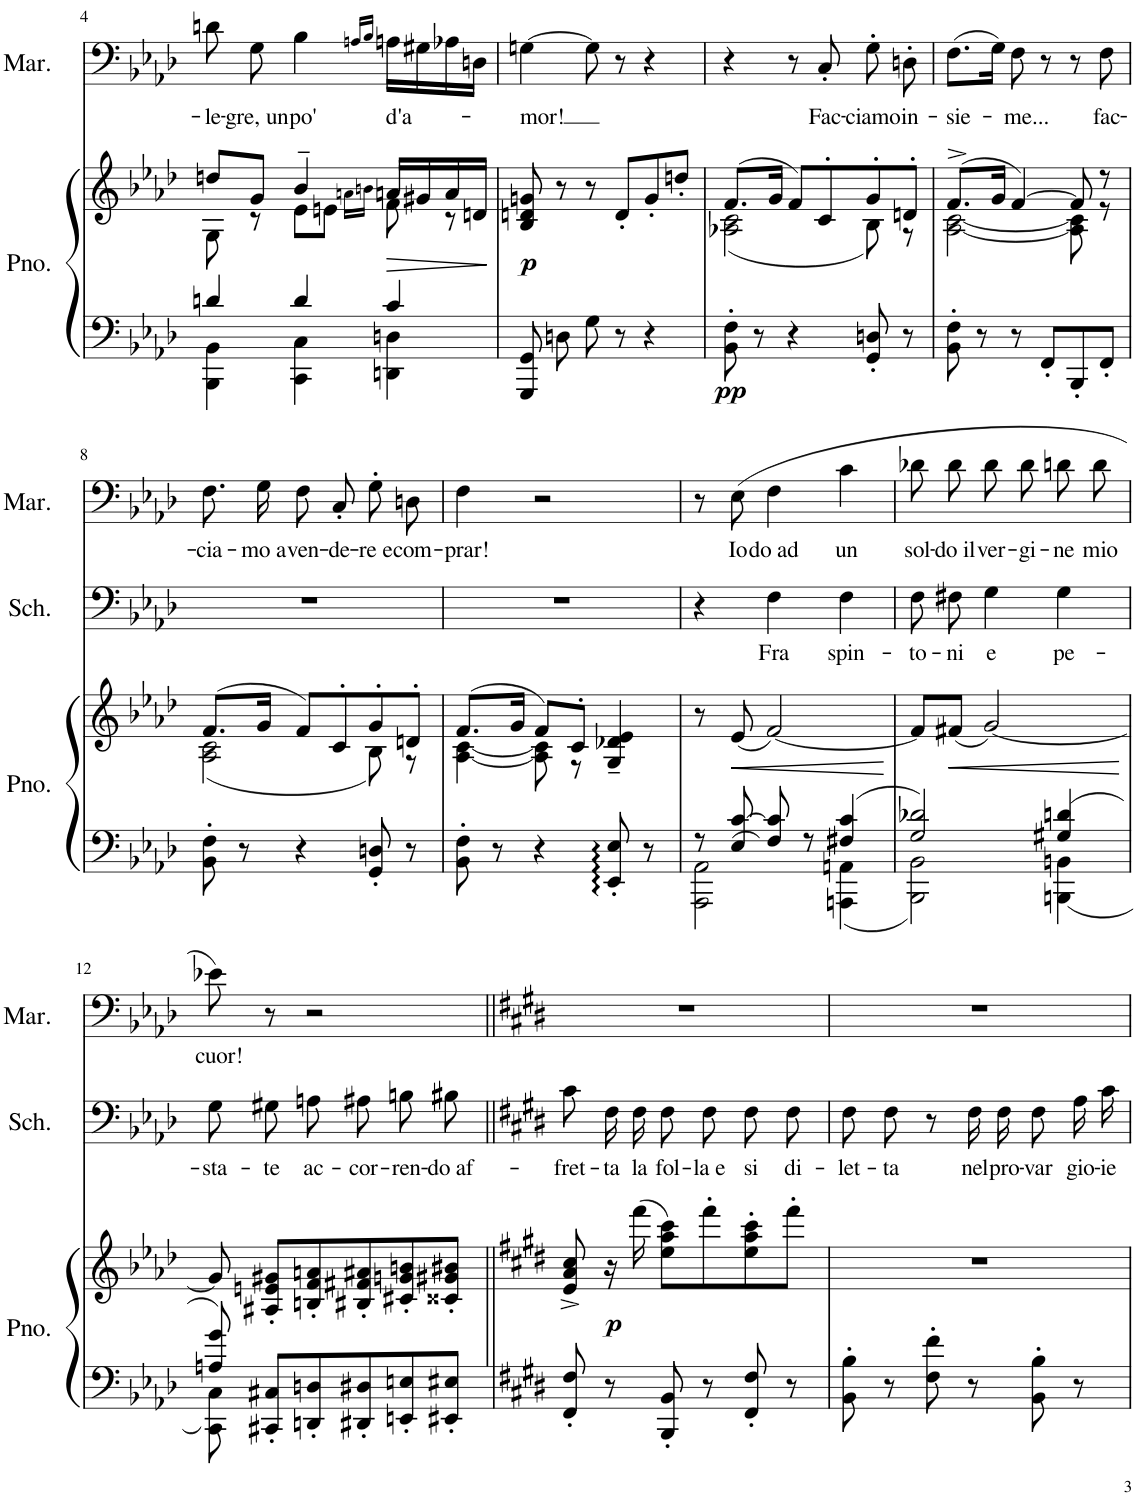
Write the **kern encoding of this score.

**kern	**kern	**dynam	**kern	**text	**kern	**text	**kern	**text	**kern	**text	**kern	**text	**dynam	**kern	**text	**dynam	**kern	**text
*part8	*part8	*part8	*part7	*part7	*part6	*part6	*part5	*part5	*part4	*part4	*part3	*part3	*part3	*part2	*part2	*part2	*part1	*part1
*staff9	*staff8	*staff8/9	*staff7	*staff7	*staff6	*staff6	*staff5	*staff5	*staff4	*staff4	*staff3	*staff3	*staff3	*staff2	*staff2	*staff2	*staff1	*staff1
*I"Piano	*	*	*I"Schaunard	*	*I"Marcello	*	*I"Venditori Bass	*	*I"Venditori Bass	*	*I"Venditrici Soprano 2	*	*	*I"Venditrici Soprano 1	*	*	*I"Venditrici Ténor	*
*I'Pno.	*	*	*I'Sch.	*	*I'Mar.	*	*I'Vend B.	*	*I'Ven B.	*	*I'Vend S2	*	*	*I'Vend S1	*	*	*I'Ven T.	*
!!LO:PB:g=z
*clefF4	*clefG2	*	*clefF4	*	*clefF4	*	*clefF4	*	*clefF4	*	*clefG2	*	*	*clefG2	*	*	*clefGv2	*
*k[b-e-a-d-]	*k[b-e-a-d-]	*	*k[b-e-a-d-]	*	*k[b-e-a-d-]	*	*k[b-e-a-d-]	*	*k[b-e-a-d-]	*	*k[b-e-a-d-]	*	*	*k[b-e-a-d-]	*	*	*k[b-e-a-d-]	*
*M3/4	*M3/4	*	*M3/4	*	*M3/4	*	*M3/4	*	*M3/4	*	*M3/4	*	*	*M3/4	*	*	*M3/4	*
=4	=4	=4	=4	=4	=4	=4	=4	=4	=4	=4	=4	=4	=4	=4	=4	=4	=4	=4
*^	*^	*	*	*	*	*	*	*	*	*	*	*	*	*	*	*	*	*
!	!	!	!	!	!	!	!	!LO:LY:b	!	!	!	!	!	!	!	!	!	!	!	!
4dn/	4BBB-\ 4BB-\	8ddn/L	8G\	.	2.r	.	8dn\	-le-	2.r	.	2.r	.	2.r	.	.	2.r	.	.	2.r	.
!	!	!	!	!	!	!	!	!LO:LY:b	!	!	!	!	!	!	!	!	!	!	!	!
.	.	8g/J	8r	.	.	.	8G\	-gre, un	.	.	.	.	.	.	.	.	.	.	.	.
!	!	!	!	!	!	!	!	!LO:LY:b	!	!	!	!	!	!	!	!	!	!	!	!
4d/	4CC\ 4C\	4b-~/	8e-\L	.	.	.	4B-\	po'	.	.	.	.	.	.	.	.	.	.	.	.
.	.	.	8en\J	.	.	.	.	.	.	.	.	.	.	.	.	.	.	.	.	.
.	.	.	16qan\LL	.	.	.	16qAn/LL	.	.	.	.	.	.	.	.	.	.	.	.	.
.	.	.	16qbn\JJ	.	.	.	16qB-/JJ	.	.	.	.	.	.	.	.	.	.	.	.	.
!	!	!	!	!LO:HP:b	!	!	!	!LO:LY:b	!	!	!	!	!	!	!	!	!	!	!	!
4c/	4DDn\ 4Dn\	16an/LL	8f\	>	.	.	16An\LL	d'a-	.	.	.	.	.	.	.	.	.	.	.	.
.	.	16g#X/	.	.	.	.	16G#X\	.	.	.	.	.	.	.	.	.	.	.	.	.
.	.	16a/	8r	.	.	.	16A-X\	.	.	.	.	.	.	.	.	.	.	.	.	.
.	.	16dn/JJ	.	.	.	.	16Dn\JJ	.	.	.	.	.	.	.	.	.	.	.	.	.
*v	*v	*	*	*	*	*	*	*	*	*	*	*	*	*	*	*	*	*	*	*
*	*v	*v	*	*	*	*	*	*	*	*	*	*	*	*	*	*	*	*	*
.	.	]	.	.	.	.	.	.	.	.	.	.	.	.	.	.	.	.
=5	=5	=5	=5	=5	=5	=5	=5	=5	=5	=5	=5	=5	=5	=5	=5	=5	=5	=5
!	!	!	!	!	!	!LO:LY:b	!	!	!	!	!	!	!	!	!	!	!	!
*	*	*	*	*	*	*	*Xbrackettup	*	*	*	*	*	*	*	*	*	*	*
!	!	!LO:DY:b	!	!	!	!	!	!	!	!	!	!	!	!	!	!	!	!
8GGG/ 8GG/	8B-/ 8dn/ 8gn/	p	2.r	.	[4Gn\	-mor!	12.G\L	Dat-	4r	.	2.r	.	.	2.r	.	.	4r	.
8Dn\	8r	.	.	.	.	.	24Dn\K	-te-	.	.	.	.	.	.	.	.	.	.
.	.	.	.	.	.	.	12D\J	-ri!	.	.	.	.	.	.	.	.	.	.
8G\	8r	.	.	.	8G\]	.	2r	.	8dn\L	Tro-	.	.	.	.	.	.	4r	.
8r	8d'/L	.	.	.	8r	.	.	.	8G\J	-te	.	.	.	.	.	.	.	.
4r	8g'/	.	.	.	4r	.	.	.	4r	.	.	.	.	.	.	.	8g\L	Pru-
.	8ddn'/J	.	.	.	.	.	.	.	.	.	.	.	.	.	.	.	16g\L	-gne
.	.	.	.	.	.	.	.	.	.	.	.	.	.	.	.	.	16dn\JJ	di
=6	=6	=6	=6	=6	=6	=6	=6	=6	=6	=6	=6	=6	=6	=6	=6	=6	=6	=6
*	*^	*	*	*	*	*	*	*	*	*	*	*	*	*	*	*	*	*
!	!	!	!LO:DY:b=2	!	!	!	!	!	!	!	!	!	!	!	!	!	!	!	!
8BB-\' 8F\'	(8.f/L	(2A-X\ 2c\	pp	2.r	.	4r	.	2.r	.	2.r	.	2.r	.	.	2.r	.	.	[4f^	Tours!
8r	.	.	.	.	.	.	.	.	.	.	.	.	.	.	.	.	.	.	.
.	16g/Jk	.	.	.	.	.	.	.	.	.	.	.	.	.	.	.	.	.	.
4r	8f/L)	.	.	.	.	8r	.	.	.	.	.	.	.	.	.	.	.	4f]	.
!	!	!	!	!	!	!	!LO:LY:b	!	!	!	!	!	!	!	!	!	!	!	!
.	8c'/	.	.	.	.	8C'/	Fac-	.	.	.	.	.	.	.	.	.	.	.	.
!	!	!	!	!	!	!	!LO:LY:b	!	!	!	!	!	!	!	!	!	!	!	!
8GG/' 8Dn/'	8g'/	8B-\)	.	.	.	8G'\	-ciamo	.	.	.	.	.	.	.	.	.	.	4r	.
!	!	!	!	!	!	!	!LO:LY:b	!	!	!	!	!	!	!	!	!	!	!	!
8r	8dn'/J	8r	.	.	.	8Dn'\	in-	.	.	.	.	.	.	.	.	.	.	.	.
=7	=7	=7	=7	=7	=7	=7	=7	=7	=7	=7	=7	=7	=7	=7	=7	=7	=7	=7	=7
!	!	!	!	!	!	!	!LO:LY:b	!	!	!	!	!	!	!	!	!	!	!	!
8BB-\' 8F\'	(8.f^/L	[2A-\ [2c\	.	2.r	.	(8.F\L	-sie-	2.r	.	2.r	.	2.r	.	.	2.r	.	.	2.r	.
8r	.	.	.	.	.	.	.	.	.	.	.	.	.	.	.	.	.	.	.
.	16g/Jk	.	.	.	.	16G\Jk)	.	.	.	.	.	.	.	.	.	.	.	.	.
!	!	!	!	!	!	!	!LO:LY:b	!	!	!	!	!	!	!	!	!	!	!	!
8r	[4f/)	.	.	.	.	8F\	-me...	.	.	.	.	.	.	.	.	.	.	.	.
8FF'/L	.	.	.	.	.	8r	.	.	.	.	.	.	.	.	.	.	.	.	.
8BBB-'/	8f/]	8A-\] 8c\]	.	.	.	8r	.	.	.	.	.	.	.	.	.	.	.	.	.
!	!	!	!	!	!	!	!LO:LY:b	!	!	!	!	!	!	!	!	!	!	!	!
8FF'/J	8r	8r	.	.	.	8F\	fac-	.	.	.	.	.	.	.	.	.	.	.	.
!!LO:LB:g=z
=8	=8	=8	=8	=8	=8	=8	=8	=8	=8	=8	=8	=8	=8	=8	=8	=8	=8	=8	=8
!	!	!	!	!	!	!	!LO:LY:b	!	!	!	!	!	!	!	!	!	!	!	!
8BB-\' 8F\'	(8.f/L	(2A-\ 2c\	.	2.r	.	8.F\	-cia-	2.r	.	2.r	.	2.r	.	.	2.r	.	.	2.r	.
8r	.	.	.	.	.	.	.	.	.	.	.	.	.	.	.	.	.	.	.
!	!	!	!	!	!	!	!LO:LY:b	!	!	!	!	!	!	!	!	!	!	!	!
.	16g/Jk	.	.	.	.	16G\	-mo a	.	.	.	.	.	.	.	.	.	.	.	.
!	!	!	!	!	!	!	!LO:LY:b	!	!	!	!	!	!	!	!	!	!	!	!
4r	8f/L)	.	.	.	.	8F\	ven-	.	.	.	.	.	.	.	.	.	.	.	.
!	!	!	!	!	!	!	!LO:LY:b	!	!	!	!	!	!	!	!	!	!	!	!
.	8c'/	.	.	.	.	8C'/	-de-	.	.	.	.	.	.	.	.	.	.	.	.
!	!	!	!	!	!	!	!LO:LY:b	!	!	!	!	!	!	!	!	!	!	!	!
8GG/' 8Dn/'	8g'/	8B-\)	.	.	.	8G'\	-re e	.	.	.	.	.	.	.	.	.	.	.	.
!	!	!	!	!	!	!	!LO:LY:b	!	!	!	!	!	!	!	!	!	!	!	!
8r	8dn'/J	8r	.	.	.	8Dn\	com-	.	.	.	.	.	.	.	.	.	.	.	.
=9	=9	=9	=9	=9	=9	=9	=9	=9	=9	=9	=9	=9	=9	=9	=9	=9	=9	=9	=9
!	!	!	!	!	!	!	!LO:LY:b	!	!	!	!	!	!	!	!	!	!	!	!
8BB-\' 8F\'	(8.f/L	[4A-\ [4c\	.	2.r	.	4F\	-prar!	2.r	.	2.r	.	2.r	.	.	2.r	.	.	4r	.
8r	.	.	.	.	.	.	.	.	.	.	.	.	.	.	.	.	.	.	.
.	16g/Jk	.	.	.	.	.	.	.	.	.	.	.	.	.	.	.	.	.	.
4r	8f/L)	8A-\] 8c\]	.	.	.	2r	.	.	.	.	.	.	.	.	.	.	.	8f\L	Pru-
.	8c'/J	8r	.	.	.	.	.	.	.	.	.	.	.	.	.	.	.	16f\L	-gne
.	.	.	.	.	.	.	.	.	.	.	.	.	.	.	.	.	.	16c\JJ	di
8EE-/' 8E-/'	4G/~ 4d-X/~ 4e-/~	4ryy	.	.	.	.	.	.	.	.	.	.	.	.	.	.	.	4e-~	Tours!
8r	.	.	.	.	.	.	.	.	.	.	.	.	.	.	.	.	.	.	.
*	*v	*v	*	*	*	*	*	*	*	*	*	*	*	*	*	*	*	*	*
=10	=10	=10	=10	=10	=10	=10	=10	=10	=10	=10	=10	=10	=10	=10	=10	=10	=10	=10
*^	*	*	*	*	*	*	*	*	*	*	*	*	*	*	*	*	*	*
8r	2AAA-\ 2AA-\	8r	.	4r	.	8r	.	2.r	.	2.r	.	2.r	.	.	2.r	.	.	2.r	.
!	!	!	!LO:HP:b	!	!	!	!LO:LY:b	!	!	!	!	!	!	!	!	!	!	!	!
8E-/ [8c/	.	(8e-/	<	.	.	(8E-\	Io	.	.	.	.	.	.	.	.	.	.	.	.
!	!	!	!	!	!LO:LY:b	!	!LO:LY:b	!	!	!	!	!	!	!	!	!	!	!	!
8F/ 8c/]	.	[2f/)	.	4F\	Fra	4F\	do ad	.	.	.	.	.	.	.	.	.	.	.	.
8r	.	.	.	.	.	.	.	.	.	.	.	.	.	.	.	.	.	.	.
!	!	!	!	!	!LO:LY:b	!	!LO:LY:b	!	!	!	!	!	!	!	!	!	!	!	!
4F#X/ 4c/	4AAAn\ 4AAn\	.	.	4F\	spin-	4c\	un	.	.	.	.	.	.	.	.	.	.	.	.
*v	*v	*	*	*	*	*	*	*	*	*	*	*	*	*	*	*	*	*	*
.	.	[	.	.	.	.	.	.	.	.	.	.	.	.	.	.	.	.
=11	=11	=11	=11	=11	=11	=11	=11	=11	=11	=11	=11	=11	=11	=11	=11	=11	=11	=11
*^	*	*	*	*	*	*	*	*	*	*	*	*	*	*	*	*	*	*
!	!	!	!	!	!LO:LY:b	!	!LO:LY:b	!	!	!	!	!	!	!	!	!	!	!	!
2G/ 2d-X/	2BBB-\ 2BB-\	8f/L]	.	8F\L	-to-	8d-X\	sol-	2.r	.	2.r	.	2.r	.	.	2.r	.	.	2.r	.
!	!	!	!LO:HP:b	!	!LO:LY:b	!	!LO:LY:b	!	!	!	!	!	!	!	!	!	!	!	!
.	.	(8f#X/J	<	8F#X\J	-ni	8d-\	-do il	.	.	.	.	.	.	.	.	.	.	.	.
!	!	!	!	!	!LO:LY:b	!	!LO:LY:b	!	!	!	!	!	!	!	!	!	!	!	!
.	.	[2g/)	.	4G\	e	8d-\	ver-	.	.	.	.	.	.	.	.	.	.	.	.
!	!	!	!	!	!	!	!LO:LY:b	!	!	!	!	!	!	!	!	!	!	!	!
.	.	.	.	.	.	8d-\	-gi-	.	.	.	.	.	.	.	.	.	.	.	.
!	!	!	!	!	!LO:LY:b	!	!LO:LY:b	!	!	!	!	!	!	!	!	!	!	!	!
4G#X/ 4dn/	4BBBn\ 4BBn\	.	.	4G\	pe-	8dn\	-ne	.	.	.	.	.	.	.	.	.	.	.	.
!	!	!	!	!	!	!	!LO:LY:b	!	!	!	!	!	!	!	!	!	!	!	!
.	.	.	.	.	.	8d\	mio	.	.	.	.	.	.	.	.	.	.	.	.
*v	*v	*	*	*	*	*	*	*	*	*	*	*	*	*	*	*	*	*	*
.	.	[	.	.	.	.	.	.	.	.	.	.	.	.	.	.	.	.
!!LO:LB:g=z
=12	=12	=12	=12	=12	=12	=12	=12	=12	=12	=12	=12	=12	=12	=12	=12	=12	=12	=12
*^	*	*	*	*	*	*	*	*	*	*	*	*	*	*	*	*	*	*
!	!	!	!	!	!LO:LY:b	!	!LO:LY:b	!	!	!	!	!	!	!	!	!	!	!	!
8An/ 8g/	8CC\ 8C\	8g/]	.	8G\L	-sta-	8e-X\)	cuor!	2.r	.	2.r	.	2.r	.	.	2.r	.	.	2.r	.
!	!	!	!	!	!LO:LY:b	!	!	!	!	!	!	!	!	!	!	!	!	!	!
8CC#X/' 8C#X/'L	2ryy	8A#X/' 8en/' 8g#X/'L	.	8G#X\J	-te	8r	.	.	.	.	.	.	.	.	.	.	.	.	.
!	!	!	!	!	!LO:LY:b	!	!	!	!	!	!	!	!	!	!	!	!	!	!
8DDn/' 8Dn/'	.	8Bn/' 8f/' 8an/'	.	8An\L	ac-	2r	.	.	.	.	.	.	.	.	.	.	.	.	.
!	!	!	!	!	!LO:LY:b	!	!	!	!	!	!	!	!	!	!	!	!	!	!
8DD#X/' 8D#X/'	.	8B#X/' 8f#X/' 8a#X/'	.	8A#X\J	-cor-	.	.	.	.	.	.	.	.	.	.	.	.	.	.
!	!	!	!	!	!LO:LY:b	!	!	!	!	!	!	!	!	!	!	!	!	!	!
8EEn/' 8En/'	.	8c#X/' 8gn/' 8bn/'	.	8Bn\L	-ren-	.	.	.	.	.	.	.	.	.	.	.	.	.	.
!	!	!	!	!	!LO:LY:b	!	!	!	!	!	!	!	!	!	!	!	!	!	!
8EE#X/' 8E#X/'J	8ryy	8c##X/' 8g#X/' 8b#X/'J	.	8B#X\J	-do af-	.	.	.	.	.	.	.	.	.	.	.	.	.	.
*v	*v	*	*	*	*	*	*	*	*	*	*	*	*	*	*	*	*	*	*
=13	=13	=13	=13	=13	=13	=13	=13	=13	=13	=13	=13	=13	=13	=13	=13	=13	=13	=13
*k[f#c#g#d#]	*k[f#c#g#d#]	*	*k[f#c#g#d#]	*	*k[f#c#g#d#]	*	*k[f#c#g#d#]	*	*k[f#c#g#d#]	*	*k[f#c#g#d#]	*	*	*k[f#c#g#d#]	*	*	*k[f#c#g#d#]	*
*^	*	*	*	*	*	*	*	*	*	*	*	*	*	*	*	*	*	*
!	!	!	!	!	!LO:LY:b	!	!	!	!	!	!	!	!	!LO:DY:a	!	!	!LO:DY:a	!	!
*v	*v	*	*	*	*	*	*	*	*	*	*	*	*	*	*	*	*	*	*
8FF#/' 8F#/'	8e/^ 8a/^ 8cc#/^	.	8c#\L	-fret-	2.r	.	2.r	.	2.r	.	8.a/L	Nin-	p	8.cc#\L	Nin-	p	2.r	.
!	!	!LO:DY:b	!	!LO:LY:b	!	!	!	!	!	!	!	!	!	!	!	!	!	!
8r	16r	p	16F#\L	-ta	.	.	.	.	.	.	.	.	.	.	.	.	.	.
!	!	!	!	!LO:LY:b	!	!	!	!	!	!	!	!	!	!	!	!	!	!
.	(16fff#\	.	16F#\JJ	la	.	.	.	.	.	.	16a/Jk	-no-	.	16ff#\Jk	-no-	.	.	.
!	!	!	!	!LO:LY:b	!	!	!	!	!	!	!	!	!	!	!	!	!	!
8BBB/' 8BB/'	8ee\ 8aa\ 8ccc#\L)	.	8F#\L	fol-	.	.	.	.	.	.	8a'/L	-li,	.	8cc#'\L	-li,	.	.	.
!	!	!	!	!LO:LY:b	!	!	!	!	!	!	!	!	!	!	!	!	!	!
8r	8fff#'\	.	8F#\J	-la e	.	.	.	.	.	.	8a'/J	spil-	.	8ff#'\J	spil-	.	.	.
!	!	!	!	!LO:LY:b	!	!	!	!	!	!	!	!	!	!	!	!	!	!
8FF#/' 8F#/'	8ee\' 8aa\' 8ccc#\'	.	8F#\L	si	.	.	.	.	.	.	8a'/L	-let-	.	8cc#'\L	-let-	.	.	.
!	!	!	!	!LO:LY:b	!	!	!	!	!	!	!	!	!	!	!	!	!	!
8r	8fff#'\J	.	8F#\J	di-	.	.	.	.	.	.	8a'/J	-te!	.	8ff#'\J	-te!	.	.	.
=14	=14	=14	=14	=14	=14	=14	=14	=14	=14	=14	=14	=14	=14	=14	=14	=14	=14	=14
!	!	!	!	!LO:LY:b	!	!	!	!	!	!	!	!	!	!	!	!	!	!
8BB\' 8B\'	2.r	.	8F#\L	-let-	2.r	.	2.r	.	2.r	.	8.a/L	Dat-	.	8.cc#\L	Dat-	.	2.r	.
!	!	!	!	!LO:LY:b	!	!	!	!	!	!	!	!	!	!	!	!	!	!
8r	.	.	8F#\J	-ta	.	.	.	.	.	.	.	.	.	.	.	.	.	.
.	.	.	.	.	.	.	.	.	.	.	16a/Jk	-te-	.	16ff#\Jk	-te-	.	.	.
8F#\' 8f#\'	.	.	8r	.	.	.	.	.	.	.	8a'/L	-ri	.	8cc#'\L	-ri	.	.	.
!	!	!	!	!LO:LY:b	!	!	!	!	!	!	!	!	!	!	!	!	!	!
8r	.	.	16F#\LL	nel	.	.	.	.	.	.	8a'/J	e	.	8ff#'\J	e	.	.	.
!	!	!	!	!LO:LY:b	!	!	!	!	!	!	!	!	!	!	!	!	!	!
.	.	.	16F#\JJ	pro-	.	.	.	.	.	.	.	.	.	.	.	.	.	.
!	!	!	!	!LO:LY:b	!	!	!	!	!	!	!	!	!	!	!	!	!	!
8BB\' 8B\'	.	.	8F#\L	-var	.	.	.	.	.	.	8a'/L	ca-	.	8cc#'\L	ca-	.	.	.
!	!	!	!	!LO:LY:b	!	!	!	!	!	!	!	!	!	!	!	!	!	!
8r	.	.	16A\L	gio-	.	.	.	.	.	.	8a'/J	-ra-	.	8ff#'\J	-ra-	.	.	.
!	!	!	!	!LO:LY:b	!	!	!	!	!	!	!	!	!	!	!	!	!	!
.	.	.	16c#\JJ	-ie	.	.	.	.	.	.	.	.	.	.	.	.	.	.
=	=	=	=	=	=	=	=	=	=	=	=	=	=	=	=	=	=	=
*-	*-	*-	*-	*-	*-	*-	*-	*-	*-	*-	*-	*-	*-	*-	*-	*-	*-	*-
